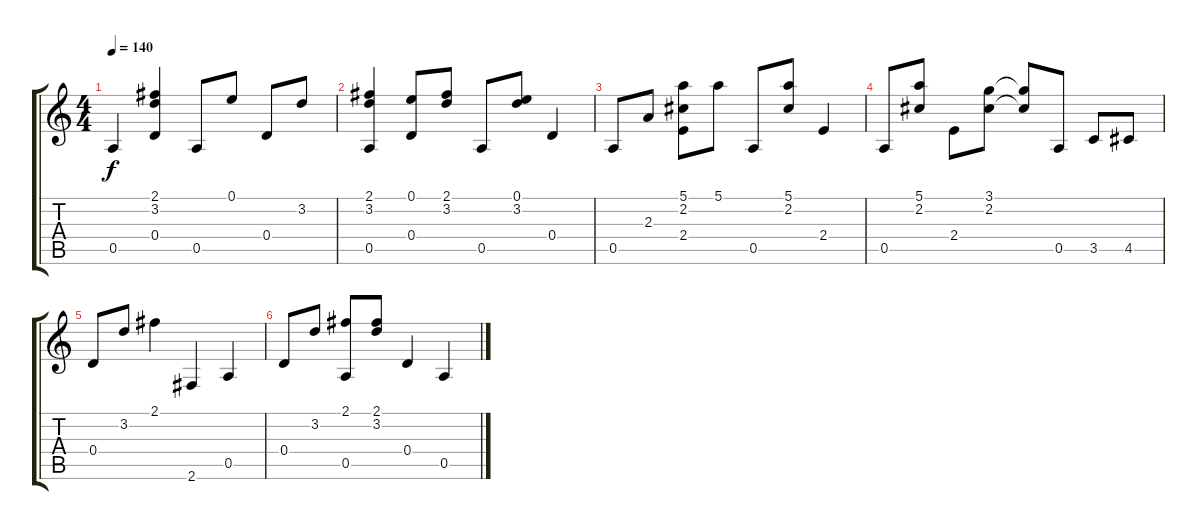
\track "" {instrument acousticguitarnylon}
\staff {score tabs}
\tuning (E4 B3 G3 D3 A2 E2) {hide}
\ts (4 4)
\tempo 140
\clef g2
\ks c
0.5.4{dy f} (2.1 3.2 0.4).4 0.5.8 0.1.8 0.4.8 3.2.8 |
(2.1 3.2 0.5).4 (0.1 0.4).8 (2.1 3.2).8 0.5.8 (0.1 3.2).8 0.4.4 |
0.5.8 2.3.8 (5.1 2.2 2.4).8 5.1.8 0.5.8 (5.1 2.2).8 2.4.4 |
0.5.8 (5.1 2.2).8 2.4.8 (3.1 2.2).8 (3.1{t} 2.2{t}).8 0.5.8 3.5.8 4.5.8 |
0.4.8 3.2.8 2.1.4 2.6.4 0.5.4 |
0.4.8 3.2.8 (2.1 0.5).8 (2.1 3.2).8 0.4.4 0.5.4
